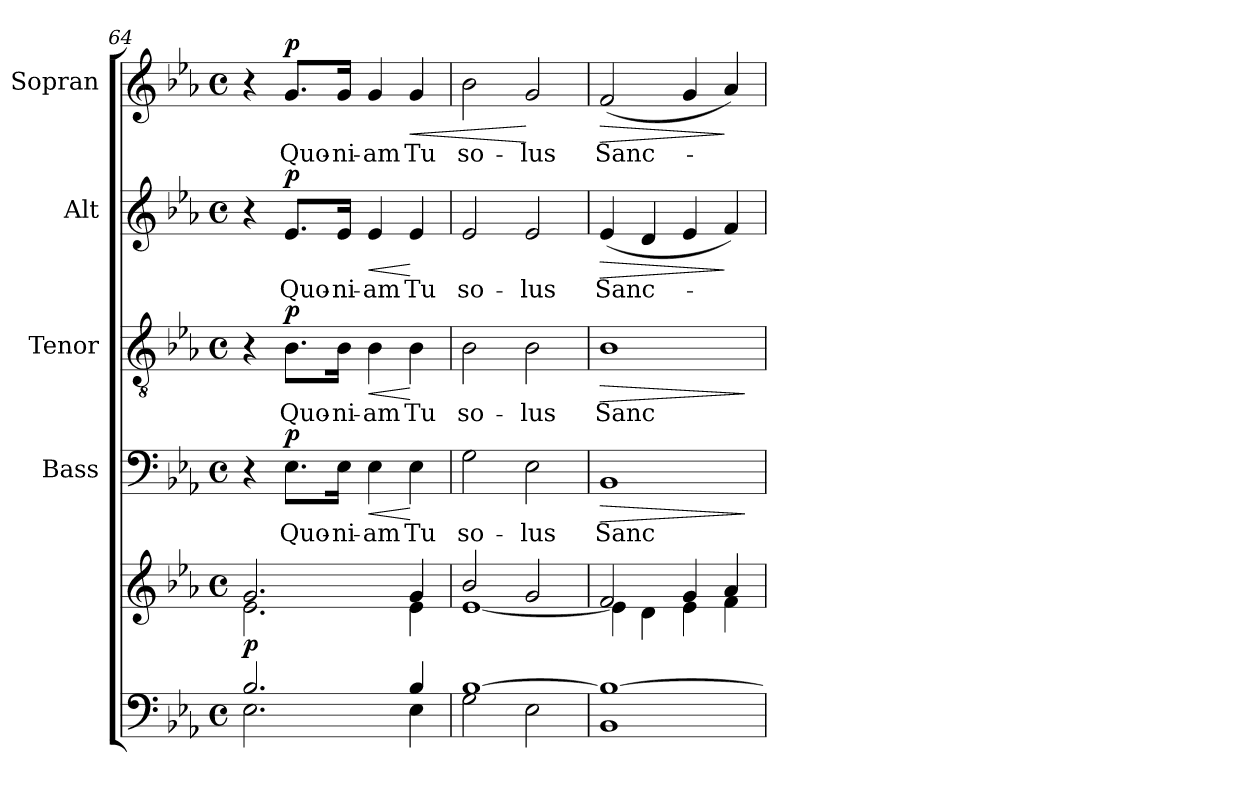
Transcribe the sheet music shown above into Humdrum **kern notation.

**kern	**kern	**dynam	**kern	**text	**dynam	**kern	**text	**dynam	**kern	**text	**dynam	**kern	**text	**dynam
*part5	*part5	*part5	*part4	*part4	*part4	*part3	*part3	*part3	*part2	*part2	*part2	*part1	*part1	*part1
*staff6	*staff5	*staff5/6	*staff4	*staff4	*staff4	*staff3	*staff3	*staff3	*staff2	*staff2	*staff2	*staff1	*staff1	*staff1
*	*	*	*I"Bass	*	*	*I"Tenor	*	*	*I"Alt	*	*	*I"Sopran	*	*
*	*	*	*I'B.	*	*	*I'T.	*	*	*I'A.	*	*	*I'S.	*	*
*clefF4	*clefG2	*	*clefF4	*	*	*clefGv2	*	*	*clefG2	*	*	*clefG2	*	*
*k[b-e-a-]	*k[b-e-a-]	*	*k[b-e-a-]	*	*	*k[b-e-a-]	*	*	*k[b-e-a-]	*	*	*k[b-e-a-]	*	*
*E-:	*E-:	*	*E-:	*	*	*E-:	*	*	*E-:	*	*	*E-:	*	*
*M4/4	*M4/4	*	*M4/4	*	*	*M4/4	*	*	*M4/4	*	*	*M4/4	*	*
*met(c)	*met(c)	*	*met(c)	*	*	*met(c)	*	*	*met(c)	*	*	*met(c)	*	*
=64	=64	=64	=64	=64	=64	=64	=64	=64	=64	=64	=64	=64	=64	=64
*^	*^	*	*	*	*	*	*	*	*	*	*	*	*	*
!	!	!	!	!LO:DY:b	!	!	!	!	!	!	!	!	!	!	!	!
2.B-/	2.E-\	2.g/	2.e-\	p	4r	.	.	4r	.	.	4r	.	.	4r	.	.
!	!	!	!	!	!	!LO:LY:b	!LO:DY:a	!	!LO:LY:b	!LO:DY:a	!	!LO:LY:b	!LO:DY:a	!	!LO:LY:b	!LO:DY:a
.	.	.	.	.	8.E-\L	Quo-	p	8.B-\L	Quo-	p	8.e-/L	Quo-	p	8.g/L	Quo-	p
!	!	!	!	!	!	!LO:LY:b	!	!	!LO:LY:b	!	!	!LO:LY:b	!	!	!LO:LY:b	!
.	.	.	.	.	16E-\Jk	-ni-	.	16B-\Jk	-ni-	.	16e-/Jk	-ni-	.	16g/Jk	-ni-	.
!	!	!	!	!	!	!LO:LY:b	!LO:HP:b	!	!LO:LY:b	!LO:HP:b	!	!LO:LY:b	!LO:HP:b	!	!LO:LY:b	!
.	.	.	.	.	4E-\	-am	<	4B-\	-am	<	4e-/	-am	<	4g/	-am	.
!	!	!	!	!	!	!LO:LY:b	!	!	!LO:LY:b	!	!	!LO:LY:b	!	!	!LO:LY:b	!LO:HP:b
4B-/	4E-\	4g/	4e-\	.	4E-\	Tu	[	4B-\	Tu	[	4e-/	Tu	[	4g/	Tu	<
=65	=65	=65	=65	=65	=65	=65	=65	=65	=65	=65	=65	=65	=65	=65	=65	=65
!	!	!	!	!	!	!LO:LY:b	!	!	!LO:LY:b	!	!	!LO:LY:b	!	!	!LO:LY:b	!
[>1B-	2G\	2b-/	[<1e-	.	2G\	so-	.	2B-\	so-	.	2e-/	so-	.	2b-\	so-	.
!	!	!	!	!	!	!LO:LY:b	!	!	!LO:LY:b	!	!	!LO:LY:b	!	!	!LO:LY:b	!
.	2E-\	2g/	.	.	2E-\	-lus	.	2B-\	-lus	.	2e-/	-lus	.	2g/	-lus	[
=66	=66	=66	=66	=66	=66	=66	=66	=66	=66	=66	=66	=66	=66	=66	=66	=66
!	!	!	!	!	!	!LO:LY:b	!LO:HP:b	!	!LO:LY:b	!LO:HP:b	!	!LO:LY:b	!LO:HP:b	!	!LO:LY:b	!LO:HP:b
1B-_	1BB-	2f/	4e-\]	.	1BB-	Sanc-	>	1B-	Sanc-	>	(<4e-/	Sanc-	>	(<2f/	Sanc-	>
.	.	.	4d\	.	.	.	.	.	.	.	4d/	.	.	.	.	.
.	.	4g/	4e-\	.	.	.	.	.	.	.	4e-/	.	.	4g/	.	.
.	.	4a-/	4f\	.	.	.	.	.	.	.	4f/)	.	]	4a-/)	.	]
*v	*v	*	*	*	*	*	*	*	*	*	*	*	*	*	*	*
*	*v	*v	*	*	*	*	*	*	*	*	*	*	*	*	*
.	.	.	.	.	]	.	.	]	.	.	.	.	.	.
=	=	=	=	=	=	=	=	=	=	=	=	=	=	=
*-	*-	*-	*-	*-	*-	*-	*-	*-	*-	*-	*-	*-	*-	*-
